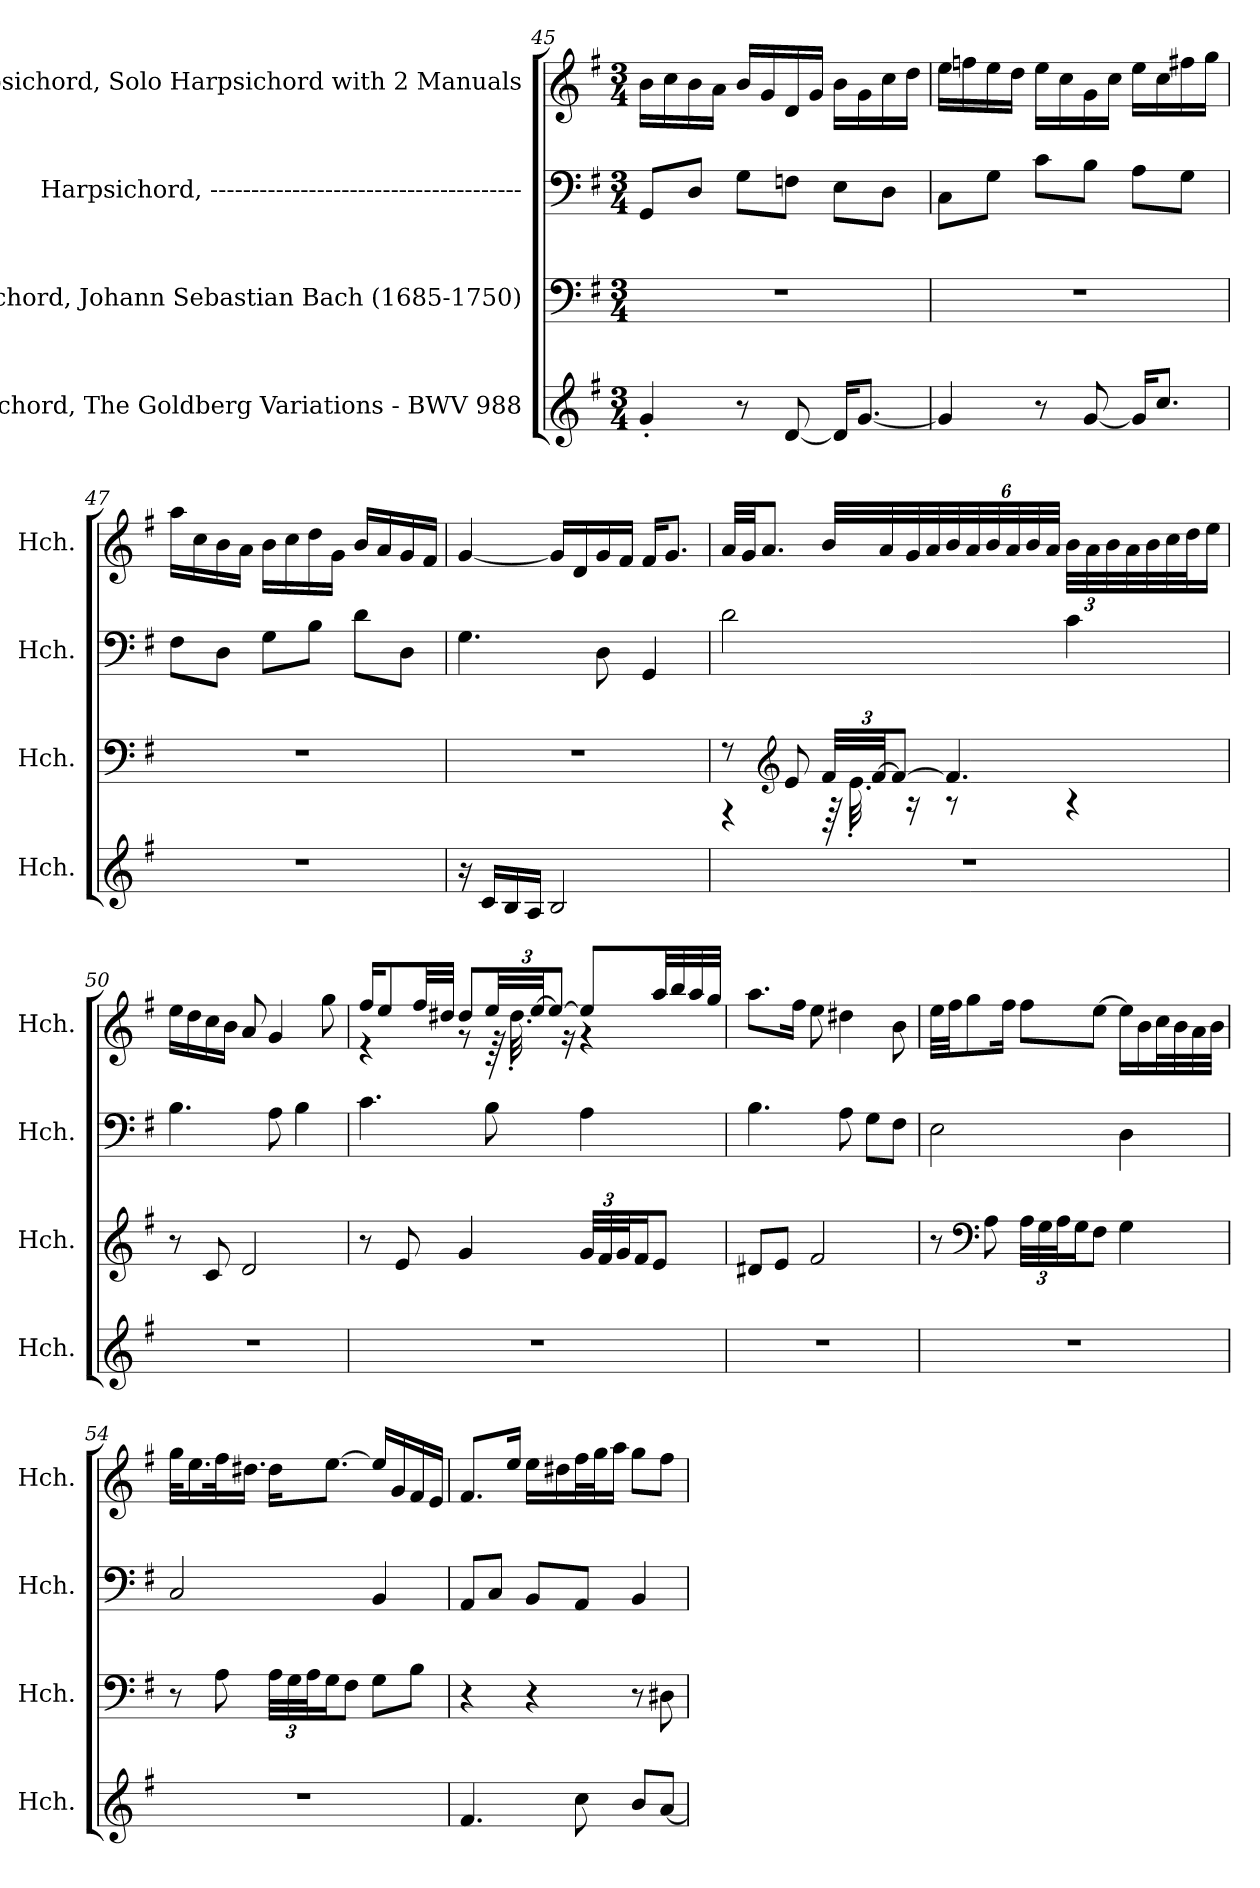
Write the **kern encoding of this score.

**kern	**kern	**kern	**kern
*part4	*part3	*part2	*part1
*staff4	*staff3	*staff2	*staff1
*I"Harpsichord, The Goldberg Variations - BWV 988	*I"Harpsichord, Johann Sebastian Bach  (1685-1750)	*I"Harpsichord, --------------------------------------	*I"Harpsichord, Solo Harpsichord with 2 Manuals
*I'Hch.	*I'Hch.	*I'Hch.	*I'Hch.
*clefG2	*clefF4	*clefF4	*clefG2
*k[f#]	*k[f#]	*k[f#]	*k[f#]
*M3/4	*M3/4	*M3/4	*M3/4
=45	=45	=45	=45
4g'/	2.r	8GG/L	16b\LL
.	.	.	16cc\
.	.	8D/J	16b\
.	.	.	16a\JJ
8r	.	8G\L	16b/LL
.	.	.	16g/
[8d/	.	8Fn\J	16d/
.	.	.	16g/JJ
16d/KL]	.	8E\L	16b\LL
[8.g/J	.	.	16g\
.	.	8D\J	16cc\
.	.	.	16dd\JJ
=46	=46	=46	=46
4g/]	2.r	8C\L	16ee\LL
.	.	.	16ffn\
.	.	8G\J	16ee\
.	.	.	16dd\JJ
8r	.	8c\L	16ee\LL
.	.	.	16cc\
[8g/	.	8B\J	16g\
.	.	.	16cc\JJ
16g/KL]	.	8A\L	16ee\LL
8.cc/J	.	.	16cc\
.	.	8G\J	16ff#X\
.	.	.	16gg\JJ
!!LO:PB:g=z
=47	=47	=47	=47
2.r	2.r	8F#\L	16aa\LL
.	.	.	16cc\
.	.	8D\J	16b\
.	.	.	16a\JJ
.	.	8G\L	16b\LL
.	.	.	16cc\
.	.	8B\J	16dd\
.	.	.	16g\JJ
.	.	8d\L	16b/LL
.	.	.	16a/
.	.	8D\J	16g/
.	.	.	16f#/JJ
=48	=48	=48	=48
16r	2.r	4.G\	[4g/
16c/LL	.	.	.
16B/	.	.	.
16A/JJ	.	.	.
2B/	.	.	16g/LL]
.	.	.	16d/
.	.	8D\	16g/
.	.	.	16f#/JJ
.	.	4GG/	16f#/KL
.	.	.	8.g/J
!!LO:LB:g=z
=49	=49	=49	=49
*	*^	*	*
2.r	8r	4r	2d\	32a/LLL
.	.	.	.	32g/JJ
.	.	.	.	8.a/J
*	*clefG2	*	*	*
.	8e/	.	.	.
*	*Xbrackettup	*	*	*
.	48f#/LLL	64r	.	32b/LLL
.	.	32.e'\	.	.
.	[48f#/JJ	.	.	.
.	.	.	.	32a/
.	12f#/J_	.	.	.
.	.	16r	.	32g/
.	.	.	.	32a/
*	*	*	*	*Xbrackettup
.	4.f#/]	8r	.	48b/
.	.	.	.	48a/
.	.	.	.	48b/
.	.	.	.	48a/
.	.	.	.	48b/
.	.	.	.	48a/JJJ
.	.	4r	4c\	48b\LLL
.	.	.	.	48a\
.	.	.	.	48b\
.	.	.	.	32a\
.	.	.	.	32b\
.	.	.	.	32cc\
.	.	.	.	32dd\J
.	.	.	.	16ee\JJ
*	*v	*v	*	*
=50	=50	=50	=50
2.r	8r	4.B\	16ee\LL
.	.	.	16dd\
.	8c/	.	16cc\
.	.	.	16b\JJ
.	2d/	.	8a/
.	.	8A\	4g/
.	.	4B\	.
.	.	.	8gg\
!!LO:LB:g=z
=51	=51	=51	=51
*	*	*	*^
2.r	8r	4.c\	16ff#/KL	4r
.	.	.	8ee/	.
.	8e/	.	.	.
.	.	.	32ff#/LL	.
.	.	.	32dd#X/JJJ	.
.	4g/	.	8dd#/L	8r
.	.	8B\	48ee/LL	64r
.	.	.	.	32.dd#'\
.	.	.	[48ee/JJ	.
.	.	.	12ee/J_	.
.	.	.	.	16r
.	48g/LLL	4A\	8ee/L]	4r
.	48f#/	.	.	.
.	48g/J	.	.	.
.	16f#/J	.	.	.
.	8e/J	.	32aa/LL	.
.	.	.	32bb/	.
.	.	.	32aa/	.
.	.	.	32gg/JJJ	.
*	*	*	*v	*v
=52	=52	=52	=52
2.r	8d#X/L	4.B\	8.aa\L
.	8e/J	.	.
.	.	.	16ff#\Jk
.	2f#/	.	8ee\
.	.	8A\	4dd#X\
.	.	8G\L	.
.	.	8F#\J	8b\
=53	=53	=53	=53
2.r	8r	2E\	32ee\LLL
.	.	.	32ff#\JJ
.	.	.	8gg\
*	*clefF4	*	*
.	8A\	.	.
.	.	.	16ff#\Jk
.	48A\LLL	.	8ff#\L
.	48G\	.	.
.	48A\J	.	.
.	16G\J	.	.
.	8F#\J	.	[8ee\J
.	4G\	4D\	16ee\LL]
.	.	.	16b\
.	.	.	32cc\L
.	.	.	32b\
.	.	.	32a\
.	.	.	32b\JJJ
!!LO:PB:g=z
=54	=54	=54	=54
2.r	8r	2C/	32gg\KLL
.	.	.	16.ee\
.	8A\	.	32ff#\K
.	.	.	16.dd#X\JJ
.	48A\LLL	.	16dd#\KL
.	48G\	.	.
.	48A\J	.	.
.	16G\J	.	[8.ee\J
.	8F#\J	.	.
.	8G\L	4BB/	16ee/LL]
.	.	.	16g/
.	8B\J	.	16f#/
.	.	.	16e/JJ
=55	=55	=55	=55
4.f#/	4r	8AA/L	8.f#/L
.	.	8C/J	.
.	.	.	16ee/Jk
.	4r	8BB/L	16ee\LL
.	.	.	16dd#X\
8cc\	.	8AA/J	32ff#\L
.	.	.	32gg\J
.	.	.	16aa\JJ
8b/L	8r	4BB/	8gg\L
[8a/J	8D#X\	.	8ff#\J
=	=	=	=
*-	*-	*-	*-
